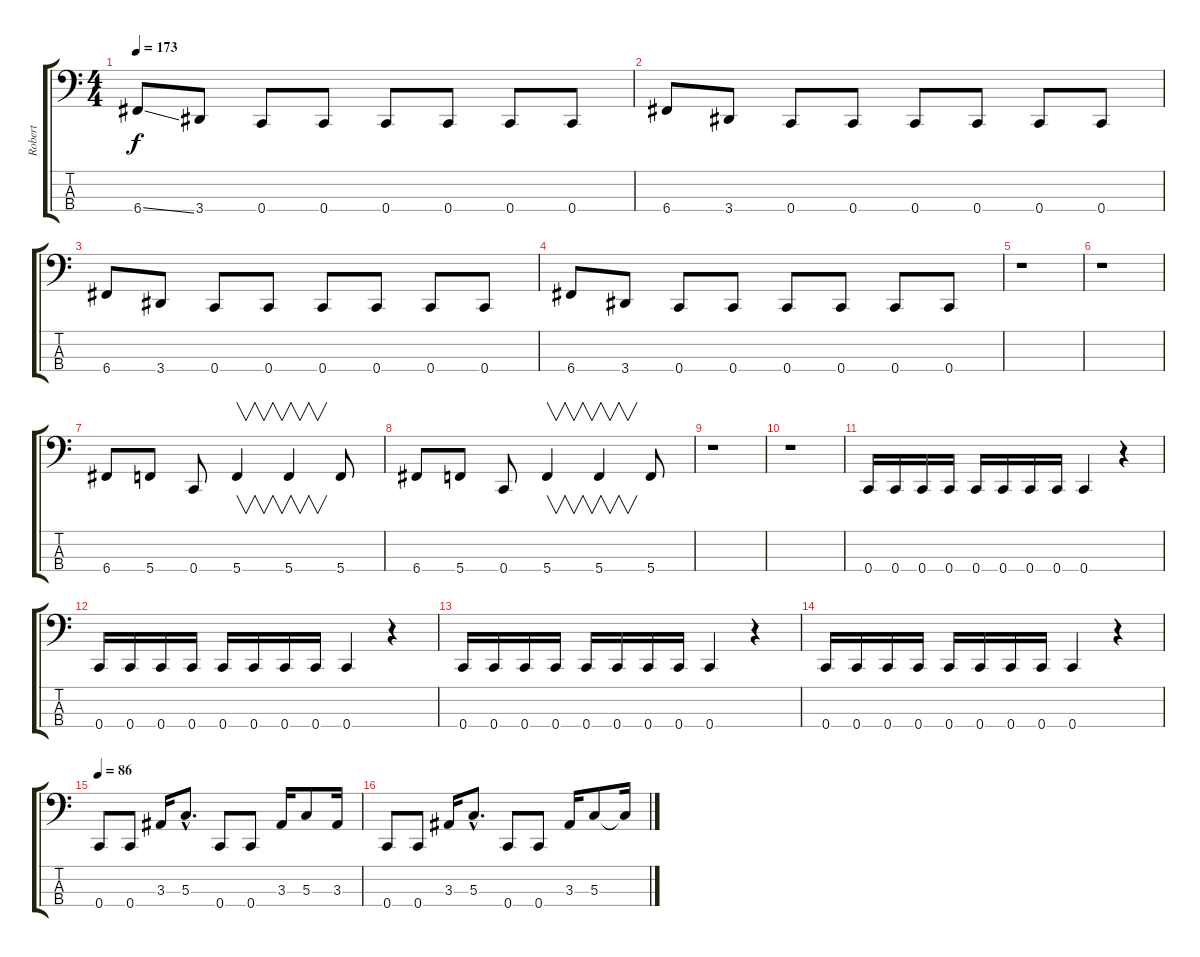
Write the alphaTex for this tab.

\track ("Robert" "Robert") {instrument electricbassfinger}
\staff {score tabs}
\tuning (F2 C2 G1 C1) {hide}
\ts (4 4)
\tempo 173
\clef f4
\ks c
6.4{ss}.8{dy f} 3.4.8 0.4.8 0.4.8 0.4.8 0.4.8 0.4.8 0.4.8 |
6.4.8 3.4.8 0.4.8 0.4.8 0.4.8 0.4.8 0.4.8 0.4.8 |
6.4.8 3.4.8 0.4.8 0.4.8 0.4.8 0.4.8 0.4.8 0.4.8 |
6.4.8 3.4.8 0.4.8 0.4.8 0.4.8 0.4.8 0.4.8 0.4.8 |
r.1 |
r.1 |
6.4.8 5.4.8 0.4.8 5.4.4{v} 5.4.4{v} 5.4.8 |
6.4.8 5.4.8 0.4.8 5.4.4{v} 5.4.4{v} 5.4.8 |
r.1 |
r.1 |
0.4.16 0.4.16 0.4.16 0.4.16 0.4.16 0.4.16 0.4.16 0.4.16 0.4.4 r.4 |
0.4.16 0.4.16 0.4.16 0.4.16 0.4.16 0.4.16 0.4.16 0.4.16 0.4.4 r.4 |
0.4.16 0.4.16 0.4.16 0.4.16 0.4.16 0.4.16 0.4.16 0.4.16 0.4.4 r.4 |
0.4.16 0.4.16 0.4.16 0.4.16 0.4.16 0.4.16 0.4.16 0.4.16 0.4.4 r.4 |
\tempo 86
0.4.8 0.4.8 3.3.16 5.3{hac}.8{d} 0.4.8 0.4.8 3.3.16 5.3.8 3.3.16 |
0.4.8 0.4.8 3.3.16 5.3{hac}.8{d} 0.4.8 0.4.8 3.3.16 5.3.8 5.3{t}.16
